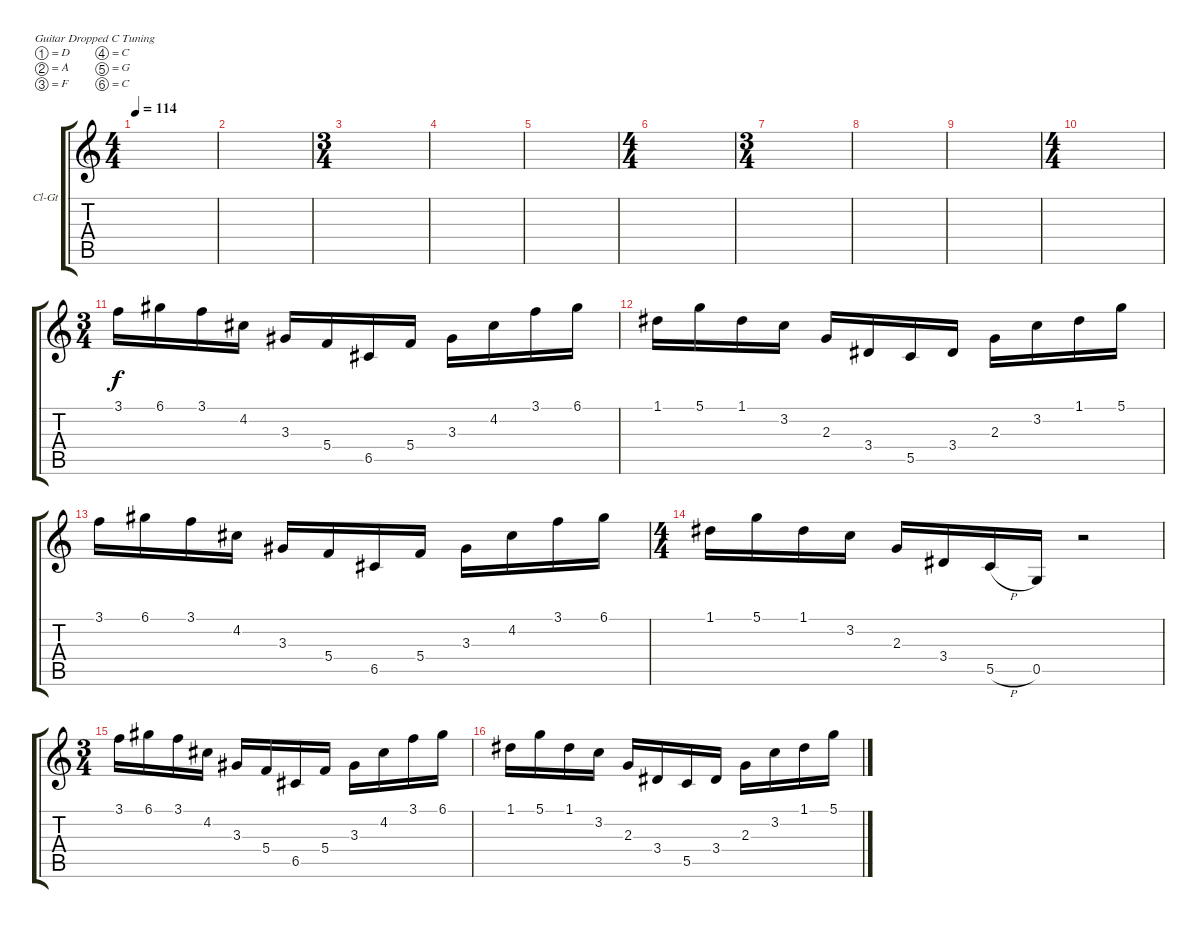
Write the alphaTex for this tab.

\defaultSystemsLayout 4
\bracketExtendMode groupsimilarinstruments
\firstSystemTrackNameOrientation horizontal
\otherSystemsTrackNameOrientation horizontal
\track ("Clean Solo" "Cl-Gt") {instrument electricguitarclean}
\staff {score tabs}
\tuning (D4 A3 F3 C3 G2 C2)
\ts (4 4)
\tempo 114
\clef g2
\ks c
|
|
\ts (3 4)
|
|
|
\ts (4 4)
|
\ts (3 4)
|
|
|
\ts (4 4)
|
\ts (3 4)
3.1.16 6.1.16 3.1.16 4.2.16 3.3.16 5.4.16 6.5.16 5.4.16 3.3.16 4.2.16 3.1.16 6.1.16 |
1.1.16 5.1.16 1.1.16 3.2.16 2.3.16 3.4.16 5.5.16 3.4.16 2.3.16 3.2.16 1.1.16 5.1.16 |
3.1.16 6.1.16 3.1.16 4.2.16 3.3.16 5.4.16 6.5.16 5.4.16 3.3.16 4.2.16 3.1.16 6.1.16 |
\ts (4 4)
1.1.16 5.1.16 1.1.16 3.2.16 2.3.16 3.4.16 5.5{h}.16 0.5.16 r.2 |
\ts (3 4)
3.1.16 6.1.16 3.1.16 4.2.16 3.3.16 5.4.16 6.5.16 5.4.16 3.3.16 4.2.16 3.1.16 6.1.16 |
1.1.16 5.1.16 1.1.16 3.2.16 2.3.16 3.4.16 5.5.16 3.4.16 2.3.16 3.2.16 1.1.16 5.1.16
